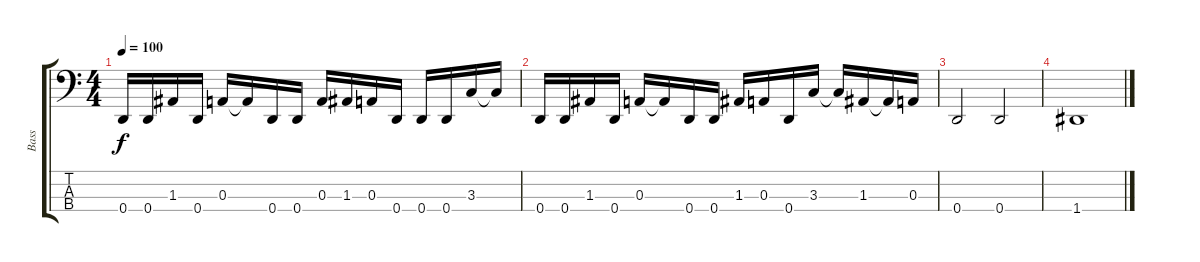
\track ("Bass" "Bass") {instrument slapbass1}
\staff {score tabs}
\tuning (G2 D2 A1 D1) {hide}
\ts (4 4)
\tempo 100
\clef f4
\ks c
0.4.16{dy f} 0.4.16 1.3.16 0.4.16 0.3.16 0.3{t}.16 0.4.16 0.4.16 0.3.16 1.3.16 0.3.16 0.4.16 0.4.16 0.4.16 3.3.16 3.3{t}.16 |
0.4.16 0.4.16 1.3.16 0.4.16 0.3.16 0.3{t}.16 0.4.16 0.4.16 1.3.16 0.3.16 0.4.16 3.3.16 3.3{t}.16 1.3.16 1.3{t}.16 0.3.16 |
0.4.2{volume 16 balance 0} 0.4.2{balance 16} |
1.4.1{balance 8}
